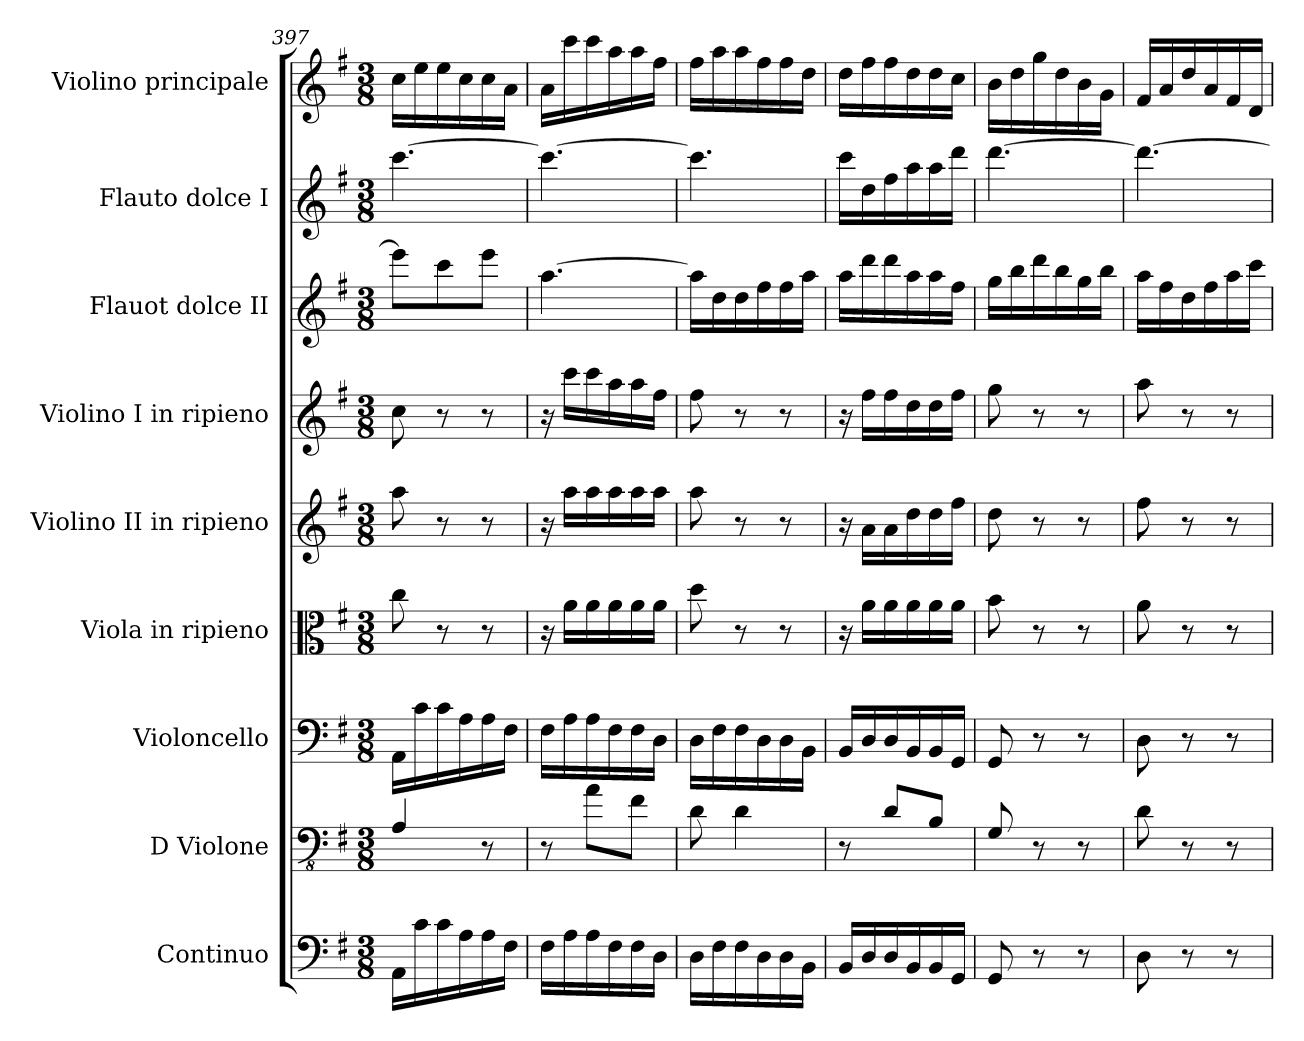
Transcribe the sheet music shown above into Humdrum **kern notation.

**kern	**kern	**kern	**kern	**kern	**kern	**kern	**kern	**kern
*part9	*part8	*part7	*part6	*part5	*part4	*part3	*part2	*part1
*staff9	*staff8	*staff7	*staff6	*staff5	*staff4	*staff3	*staff2	*staff1
*I"Continuo	*I"D Violone	*I"Violoncello	*I"Viola in ripieno	*I"Violino II in ripieno	*I"Violino I in ripieno	*I"Flauot dolce II	*I"Flauto dolce I	*I"Violino principale
*I'Cont.	*I'D Vne.	*I'Vc.	*I'Vla.	*I'Vln. II	*I'Vln. I	*I'Fl. II	*I'Fl. I	*I'Vln. p.
*clefF4	*clefFv4	*clefF4	*clefC3	*clefG2	*clefG2	*clefG2	*clefG2	*clefG2
*	*ITrd7c12	*	*	*	*	*	*	*
*k[f#]	*k[f#]	*k[f#]	*k[f#]	*k[f#]	*k[f#]	*k[f#]	*k[f#]	*k[f#]
*M3/8	*M3/8	*M3/8	*M3/8	*M3/8	*M3/8	*M3/8	*M3/8	*M3/8
=397	=397	=397	=397	=397	=397	=397	=397	=397
16AA\LL	4AAA/	16AA\LL	8cc\	8aa\	8cc\	8eee\L]	[4.ccc\	16cc\LL
16c\	.	16c\	.	.	.	.	.	16ee\
16c\	.	16c\	8r	8r	8r	8ccc\	.	16ee\
16A\	.	16A\	.	.	.	.	.	16cc\
16A\	8r	16A\	8r	8r	8r	8eee\J	.	16cc\
16F#\JJ	.	16F#\JJ	.	.	.	.	.	16a\JJ
=398	=398	=398	=398	=398	=398	=398	=398	=398
16F#\LL	8r	16F#\LL	16r	16r	16r	[4.aa\	4.ccc\_	16a\LL
16A\	.	16A\	16a\LL	16aa\LL	16ccc\LL	.	.	16ccc\
16A\	8AA\L	16A\	16a\	16aa\	16ccc\	.	.	16ccc\
16F#\	.	16F#\	16a\	16aa\	16aa\	.	.	16aa\
16F#\	8FF#\J	16F#\	16a\	16aa\	16aa\	.	.	16aa\
16D\JJ	.	16D\JJ	16a\JJ	16aa\JJ	16ff#\JJ	.	.	16ff#\JJ
=399	=399	=399	=399	=399	=399	=399	=399	=399
16D\LL	8DD\	16D\LL	8dd\	8aa\	8ff#\	16aa\LL]	4.ccc\]	16ff#\LL
16F#\	.	16F#\	.	.	.	16dd\	.	16aa\
16F#\	4DD\	16F#\	8r	8r	8r	16dd\	.	16aa\
16D\	.	16D\	.	.	.	16ff#\	.	16ff#\
16D\	.	16D\	8r	8r	8r	16ff#\	.	16ff#\
16BB\JJ	.	16BB\JJ	.	.	.	16aa\JJ	.	16dd\JJ
=400	=400	=400	=400	=400	=400	=400	=400	=400
16BB/LL	8r	16BB/LL	16r	16r	16r	16aa\LL	16ccc\LL	16dd\LL
16D/	.	16D/	16a\LL	16a\LL	16ff#\LL	16ddd\	16dd\	16ff#\
16D/	8DD/L	16D/	16a\	16a\	16ff#\	16ddd\	16ff#\	16ff#\
16BB/	.	16BB/	16a\	16dd\	16dd\	16aa\	16aa\	16dd\
16BB/	8BBB/J	16BB/	16a\	16dd\	16dd\	16aa\	16aa\	16dd\
16GG/JJ	.	16GG/JJ	16a\JJ	16ff#\JJ	16ff#\JJ	16ff#\JJ	16ddd\JJ	16cc\JJ
!!LO:PB:g=z
=401	=401	=401	=401	=401	=401	=401	=401	=401
8GG/	8GGG/	8GG/	8b\	8dd\	8gg\	16gg\LL	[4.ddd\	16b\LL
.	.	.	.	.	.	16bb\	.	16dd\
8r	8r	8r	8r	8r	8r	16ddd\	.	16gg\
.	.	.	.	.	.	16bb\	.	16dd\
8r	8r	8r	8r	8r	8r	16gg\	.	16b\
.	.	.	.	.	.	16bb\JJ	.	16g\JJ
=402	=402	=402	=402	=402	=402	=402	=402	=402
8D\	8DD\	8D\	8a\	8ff#\	8aa\	16aa\LL	4.ddd\_	16f#/LL
.	.	.	.	.	.	16ff#\	.	16a/
8r	8r	8r	8r	8r	8r	16dd\	.	16dd/
.	.	.	.	.	.	16ff#\	.	16a/
8r	8r	8r	8r	8r	8r	16aa\	.	16f#/
.	.	.	.	.	.	16ccc\JJ	.	16d/JJ
=	=	=	=	=	=	=	=	=
*-	*-	*-	*-	*-	*-	*-	*-	*-
